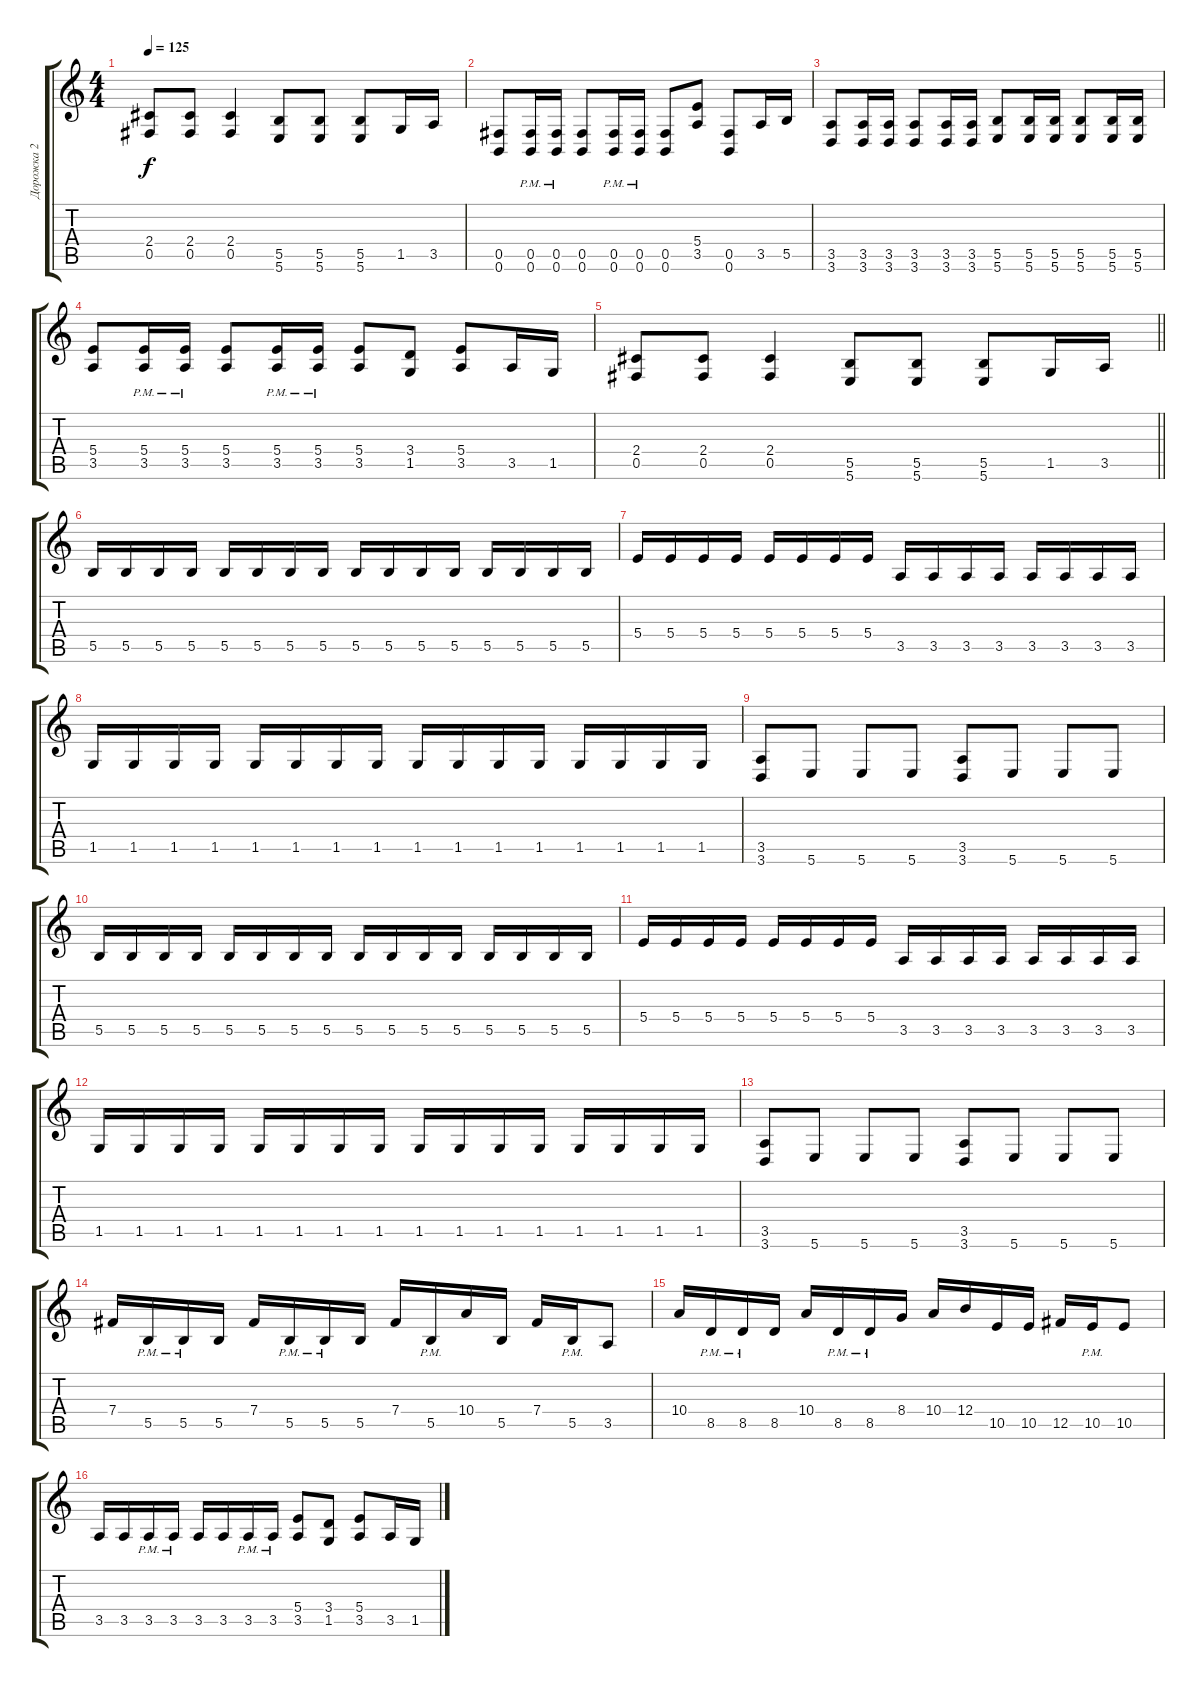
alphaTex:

\track ("Дорожка 2" "Дорожка 2") {instrument distortionguitar}
\staff {score tabs}
\tuning (Db4 Ab3 E3 B2 Gb2 B1) {hide}
\ts (4 4)
\tempo 125
\clef g2
\ks c
(2.4 0.5).8{dy f} (2.4 0.5).8 (2.4 0.5).4 (5.5 5.6).8 (5.5 5.6).8 (5.5 5.6).8 1.5.16 3.5.16 |
(0.5 0.6).8 (0.5{pm} 0.6).16 (0.5{pm} 0.6).16 (0.5 0.6).8 (0.5{pm} 0.6).16 (0.5{pm} 0.6).16 (0.5 0.6).8 (5.4 3.5).8 (0.5 0.6).8 3.5.16 5.5.16 |
(3.5 3.6).8 (3.5 3.6).16 (3.5 3.6).16 (3.5 3.6).8 (3.5 3.6).16 (3.5 3.6).16 (5.5 5.6).8 (5.5 5.6).16 (5.5 5.6).16 (5.5 5.6).8 (5.5 5.6).16 (5.5 5.6).16 |
(5.4 3.5).8 (5.4 3.5{pm}).16 (5.4 3.5{pm}).16 (5.4 3.5).8 (5.4 3.5{pm}).16 (5.4 3.5{pm}).16 (5.4 3.5).8 (3.4 1.5).8 (5.4 3.5).8 3.5.16 1.5.16 |
\barLineRight lightlight
(2.4 0.5).8 (2.4 0.5).8 (2.4 0.5).4 (5.5 5.6).8 (5.5 5.6).8 (5.5 5.6).8 1.5.16 3.5.16 |
5.5.16 5.5.16 5.5.16 5.5.16 5.5.16 5.5.16 5.5.16 5.5.16 5.5.16 5.5.16 5.5.16 5.5.16 5.5.16 5.5.16 5.5.16 5.5.16 |
5.4.16 5.4.16 5.4.16 5.4.16 5.4.16 5.4.16 5.4.16 5.4.16 3.5.16 3.5.16 3.5.16 3.5.16 3.5.16 3.5.16 3.5.16 3.5.16 |
1.5.16 1.5.16 1.5.16 1.5.16 1.5.16 1.5.16 1.5.16 1.5.16 1.5.16 1.5.16 1.5.16 1.5.16 1.5.16 1.5.16 1.5.16 1.5.16 |
(3.5 3.6).8 5.6.8 5.6.8 5.6.8 (3.5 3.6).8 5.6.8 5.6.8 5.6.8 |
5.5.16 5.5.16 5.5.16 5.5.16 5.5.16 5.5.16 5.5.16 5.5.16 5.5.16 5.5.16 5.5.16 5.5.16 5.5.16 5.5.16 5.5.16 5.5.16 |
5.4.16 5.4.16 5.4.16 5.4.16 5.4.16 5.4.16 5.4.16 5.4.16 3.5.16 3.5.16 3.5.16 3.5.16 3.5.16 3.5.16 3.5.16 3.5.16 |
1.5.16 1.5.16 1.5.16 1.5.16 1.5.16 1.5.16 1.5.16 1.5.16 1.5.16 1.5.16 1.5.16 1.5.16 1.5.16 1.5.16 1.5.16 1.5.16 |
(3.5 3.6).8 5.6.8 5.6.8 5.6.8 (3.5 3.6).8 5.6.8 5.6.8 5.6.8 |
7.4.16 5.5{pm}.16 5.5{pm}.16 5.5.16 7.4.16 5.5{pm}.16 5.5{pm}.16 5.5.16 7.4.16 5.5{pm}.16 10.4.16 5.5.16 7.4.16 5.5{pm}.16 3.5.8 |
10.4.16 8.5{pm}.16 8.5{pm}.16 8.5.16 10.4.16 8.5{pm}.16 8.5{pm}.16 8.4.16 10.4.16 12.4.16 10.5.16 10.5.16 12.5.16 10.5{pm}.16 10.5.8 |
3.5.16 3.5.16 3.5{pm}.16 3.5{pm}.16 3.5.16 3.5.16 3.5{pm}.16 3.5{pm}.16 (5.4 3.5).8 (3.4 1.5).8 (5.4 3.5).8 3.5.16 1.5.16
